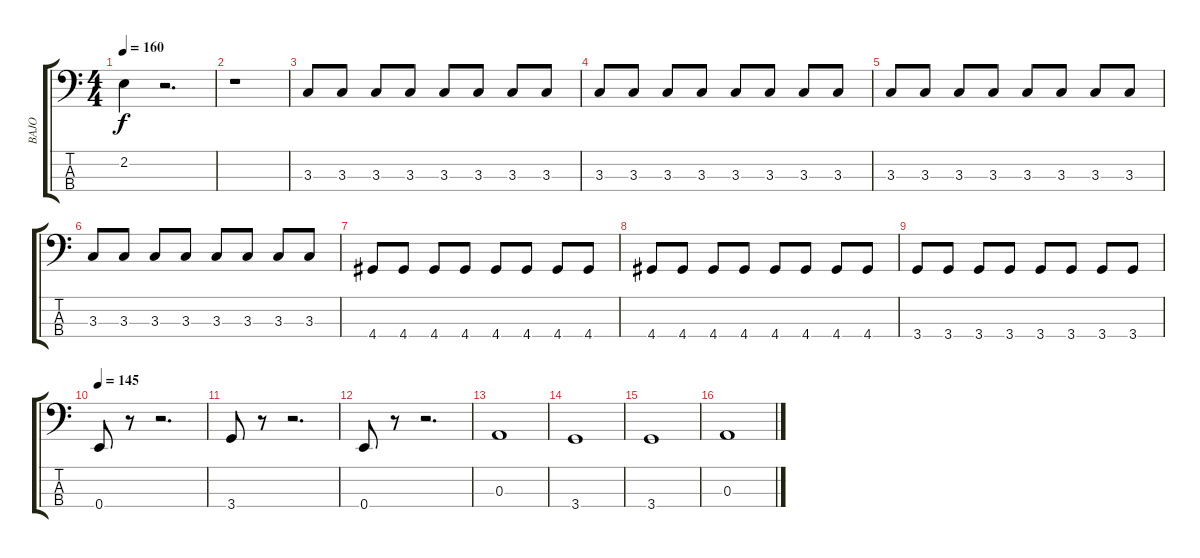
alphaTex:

\track ("BAJO" "BAJO") {instrument electricbassfinger}
\staff {score tabs}
\tuning (G2 D2 A1 E1) {hide}
\ts (4 4)
\tempo 160
\clef f4
\ks c
2.2.4{dy f} r.2{d} |
r.1 |
3.3.8 3.3.8 3.3.8 3.3.8 3.3.8 3.3.8 3.3.8 3.3.8 |
3.3.8 3.3.8 3.3.8 3.3.8 3.3.8 3.3.8 3.3.8 3.3.8 |
3.3.8 3.3.8 3.3.8 3.3.8 3.3.8 3.3.8 3.3.8 3.3.8 |
3.3.8 3.3.8 3.3.8 3.3.8 3.3.8 3.3.8 3.3.8 3.3.8 |
4.4.8 4.4.8 4.4.8 4.4.8 4.4.8 4.4.8 4.4.8 4.4.8 |
4.4.8 4.4.8 4.4.8 4.4.8 4.4.8 4.4.8 4.4.8 4.4.8 |
3.4.8 3.4.8 3.4.8 3.4.8 3.4.8 3.4.8 3.4.8 3.4.8 |
\tempo 145
0.4.8 r.8 r.2{d} |
3.4.8 r.8 r.2{d} |
0.4.8 r.8 r.2{d} |
0.3.1 |
3.4.1 |
3.4.1 |
0.3.1
